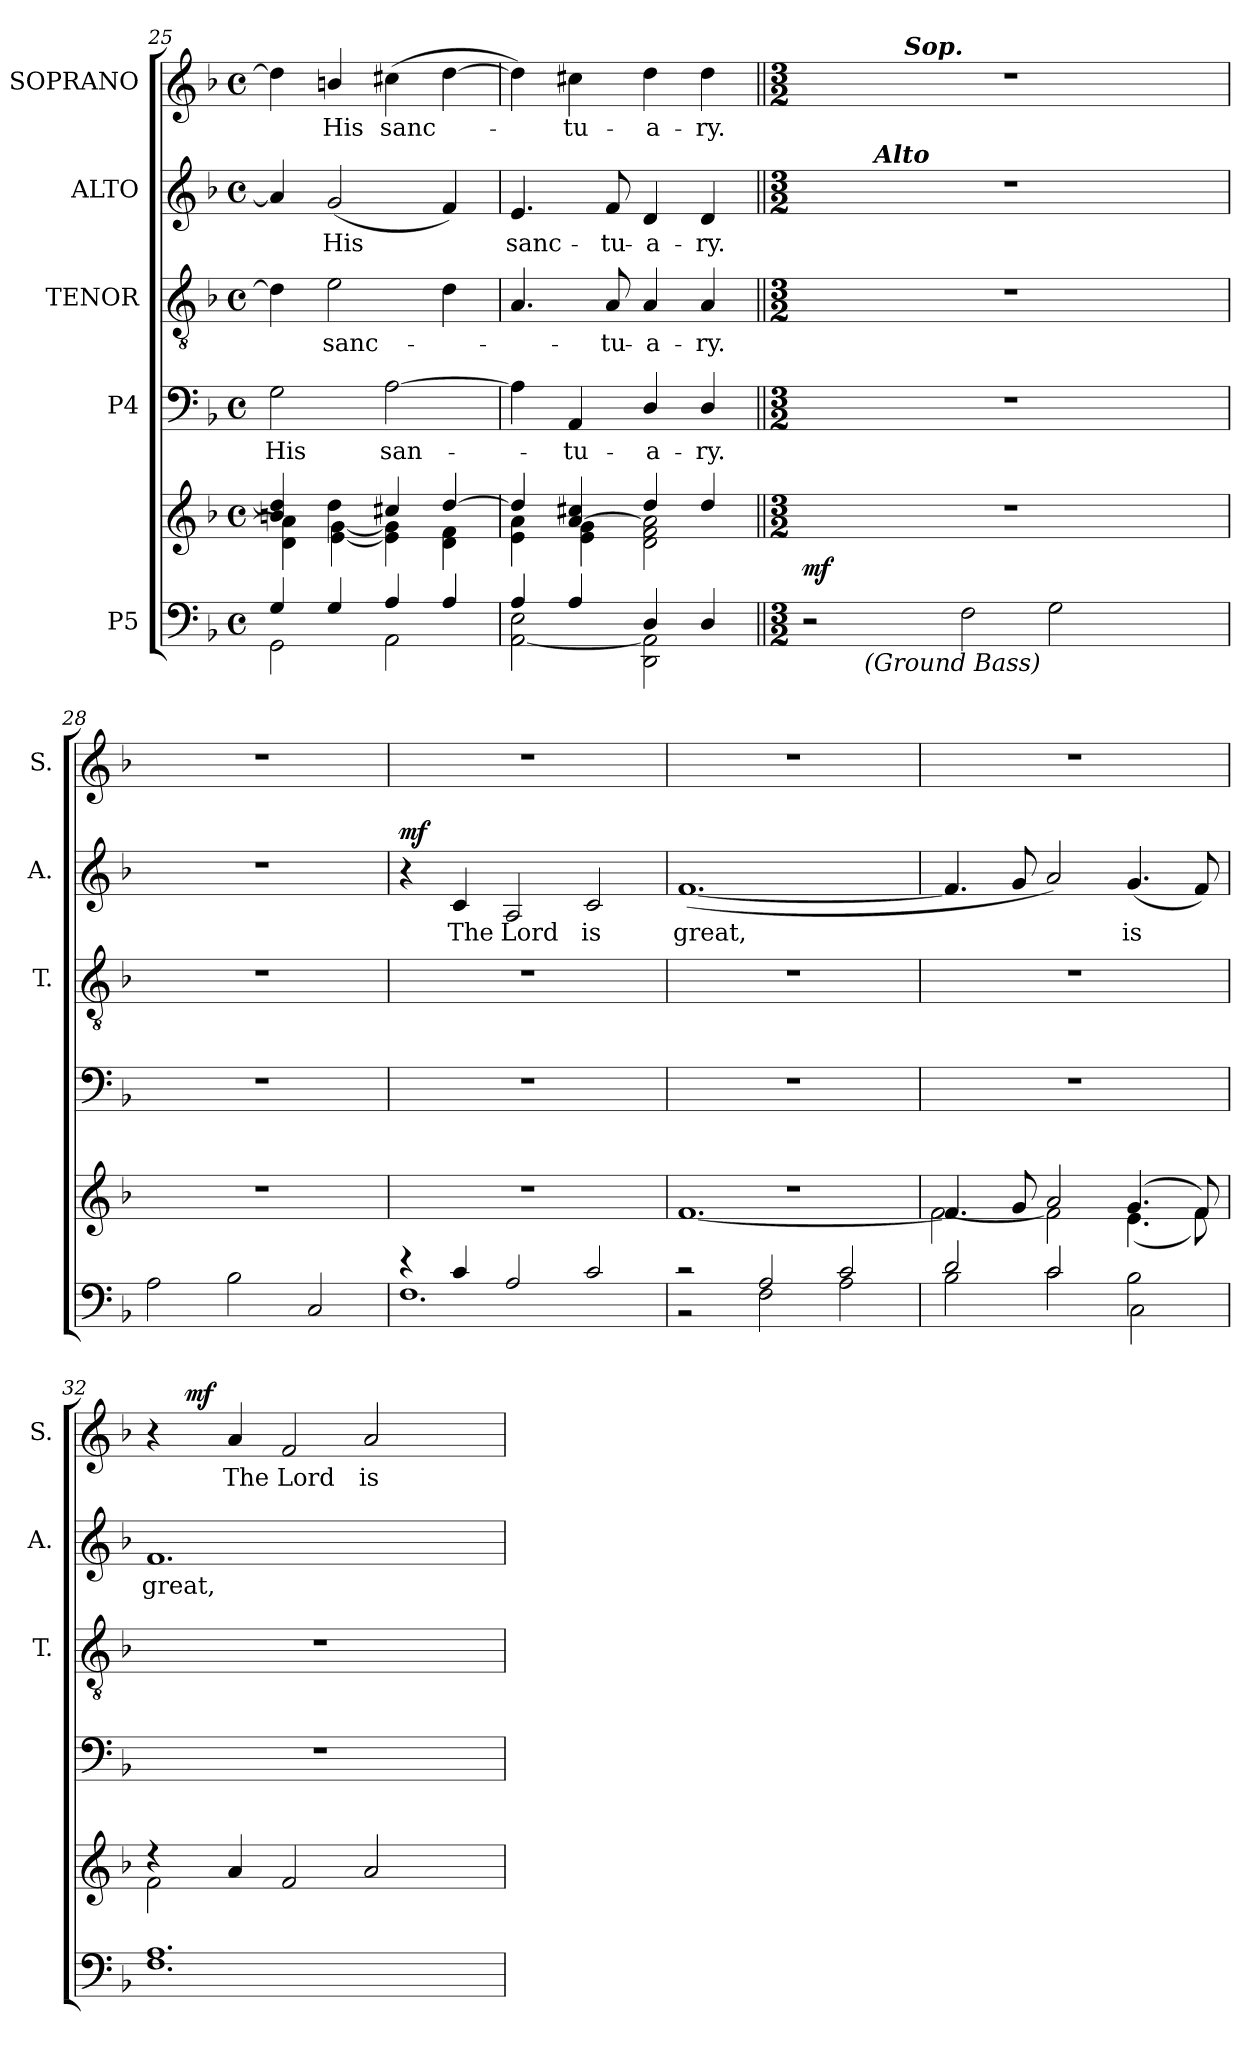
**kern	**kern	**dynam	**kern	**text	**kern	**text	**kern	**text	**dynam	**kern	**text	**dynam
*part5	*part5	*part5	*part4	*part4	*part3	*part3	*part2	*part2	*part2	*part1	*part1	*part1
*staff6	*staff5	*staff5/6	*staff4	*staff4	*staff3	*staff3	*staff2	*staff2	*staff2	*staff1	*staff1	*staff1
*I"P5	*	*	*I"P4	*	*I"TENOR	*	*I"ALTO	*	*	*I"SOPRANO	*	*
*	*	*	*	*	*I'T.	*	*I'A.	*	*	*I'S.	*	*
*clefF4	*clefG2	*	*clefF4	*	*clefGv2	*	*clefG2	*	*	*clefG2	*	*
*	*	*	*	*	*ITrd7c12	*	*	*	*	*	*	*
*k[b-]	*k[b-]	*	*k[b-]	*	*k[b-]	*	*k[b-]	*	*	*k[b-]	*	*
*F:	*F:	*	*F:	*	*F:	*	*F:	*	*	*F:	*	*
*M4/4	*M4/4	*	*M4/4	*	*M4/4	*	*M4/4	*	*	*M4/4	*	*
*met(c)	*met(c)	*	*met(c)	*	*met(c)	*	*met(c)	*	*	*met(c)	*	*
=25	=25	=25	=25	=25	=25	=25	=25	=25	=25	=25	=25	=25
*^	*^	*	*	*	*	*	*	*	*	*	*	*
!	!	!	!	!	!	!LO:LY:b:color=#000000	!	!	!	!	!	!	!	!
4Gi/	2GGi\	4bni/ 4ddi]	4di\ 4ai]	.	2Gi\	His	4Di\]	.	4ai/]	.	.	4ddi\]	.	.
!	!	!	!	!	!	!	!	!LO:LY:b:color=#000000	!	!	!	!	!	!
!	!	!	!	!	!	!	!	!	!	!LO:LY:b:color=#000000	!	!	!	!
!	!	!	!	!	!	!	!	!	!	!	!	!	!LO:LY:b:color=#000000	!
4Gi/	.	4ddi\	[4ei\ [4gi	.	.	.	2Ei\	sanc-	(2gi/	His	.	4bni/	His	.
!	!	!	!	!	!	!LO:LY:b:color=#000000	!	!	!	!	!	!	!	!
!	!	!	!	!	!	!	!	!	!	!	!	!	!LO:LY:b:color=#000000	!
4Ai/	2AAi\	4cc#Xi/	4ei\] 4gi]	.	[2Ai\	san-	.	.	.	.	.	(4cc#Xi\	sanc-	.
4Ai/	.	[4ddi/	4di\ 4fi	.	.	.	4Di\	.	4fi/)	.	.	[4ddi\	.	.
=26	=26	=26	=26	=26	=26	=26	=26	=26	=26	=26	=26	=26	=26	=26
!	!	!	!	!	!	!	!	!	!	!LO:LY:b:color=#000000	!	!	!	!
4Ai/	[2AAi\ 2Ei	4ddi/]	4ei\ 4ai	.	4Ai\]	.	4.AAi/	.	4.ei/	sanc-	.	4ddi\])	.	.
!	!	!	!	!	!	!LO:LY:b:color=#000000	!	!	!	!	!	!	!	!
!	!	!	!	!	!	!	!	!	!	!	!	!	!LO:LY:b:color=#000000	!
4Ai/	.	[4ai/ 4cc#Xi	4ei\ 4gi	.	4AAi/	-tu-	.	.	.	.	.	4cc#Xi\	-tu-	.
!	!	!	!	!	!	!	!	!LO:LY:b:color=#000000	!	!	!	!	!	!
!	!	!	!	!	!	!	!	!	!	!LO:LY:b:color=#000000	!	!	!	!
.	.	.	.	.	.	.	8AAi/	-tu-	8fi/	-tu-	.	.	.	.
!	!	!	!	!	!	!LO:LY:b:color=#000000	!	!	!	!	!	!	!	!
!	!	!	!	!	!	!	!	!LO:LY:b:color=#000000	!	!	!	!	!	!
!	!	!	!	!	!	!	!	!	!	!LO:LY:b:color=#000000	!	!	!	!
!	!	!	!	!	!	!	!	!	!	!	!	!	!LO:LY:b:color=#000000	!
4Di/	2DDi\ 2AAi]	4ddi/	2di\ 2fi 2ai]	.	4Di/	-a-	4AAi/	-a-	4di/	-a-	.	4ddi\	-a-	.
!	!	!	!	!	!	!LO:LY:b:color=#000000	!	!	!	!	!	!	!	!
!	!	!	!	!	!	!	!	!LO:LY:b:color=#000000	!	!	!	!	!	!
!	!	!	!	!	!	!	!	!	!	!LO:LY:b:color=#000000	!	!	!	!
!	!	!	!	!	!	!	!	!	!	!	!	!	!LO:LY:b:color=#000000	!
4Di/	.	4ddi/	.	.	4Di/	-ry.	4AAi/	-ry.	4di/	-ry.	.	4ddi\	-ry.	.
*	*	*v	*v	*	*	*	*	*	*	*	*	*	*	*
!!LO:PB:g=z
=27||	=27||	=27||	=27||	=27||	=27||	=27||	=27||	=27||	=27||	=27||	=27||	=27||	=27||
*M3/2	*	*M3/2	*	*M3/2	*	*M3/2	*	*M3/2	*	*	*M3/2	*	*
*	*	*MM150	*	*	*	*	*	*	*	*	*MM150	*	*
!	!	!	!	!	!	!	!	!	!	!	!LO:TX:a:B:t=Soli	!	!
!	!	!	!	!	!	!	!	!LO:TX:a:B:t=Soli	!	!	!	!	!
!	!	!LO:N:vis=1	!	!LO:N:vis=1	!	!LO:N:vis=1	!	!LO:N:vis=1	!	!	!LO:N:vis=1	!	!
*	*	*	*	*	*	*	*	*^	*	*	*^	*	*
2r	8ryy	1.r	mf	1.r	.	1.r	.	1.r	8ryy	.	.	1.r	4ryy	.	.
.	64ryy	.	.	.	.	.	.	.	32ryy	.	.	.	.	.	.
.	128ryy	.	.	.	.	.	.	.	.	.	.	.	.	.	.
.	256ryy	.	.	.	.	.	.	.	.	.	.	.	.	.	.
.	1024ryy	.	.	.	.	.	.	.	.	.	.	.	.	.	.
!	!LO:TX:b:i:t=(Ground Bass)	!	!	!	!	!	!	!	!	!	!	!	!	!	!
.	1ryy	.	.	.	.	.	.	.	.	.	.	.	.	.	.
.	.	.	.	.	.	.	.	.	256..ryy	.	.	.	.	.	.
!	!	!	!	!	!	!	!	!	!LO:TX:a:Bi:t=Alto	!	!	!	!	!	!
.	.	.	.	.	.	.	.	.	1ryy	.	.	.	.	.	.
!	!	!	!	!	!	!	!	!	!	!	!	!	!LO:TX:a:Bi:t=Sop.	!	!
.	.	.	.	.	.	.	.	.	.	.	.	.	1ryy	.	.
2Fi\	.	.	.	.	.	.	.	.	.	.	.	.	.	.	.
2Gi\	.	.	.	.	.	.	.	.	.	.	.	.	.	.	.
.	4ryy	.	.	.	.	.	.	.	.	.	.	.	.	.	.
.	.	.	.	.	.	.	.	.	4ryy	.	.	.	.	.	.
.	.	.	.	.	.	.	.	.	.	.	.	.	4ryy	.	.
.	16ryy	.	.	.	.	.	.	.	.	.	.	.	.	.	.
.	.	.	.	.	.	.	.	.	16ryy	.	.	.	.	.	.
.	32ryy	.	.	.	.	.	.	.	.	.	.	.	.	.	.
.	.	.	.	.	.	.	.	.	64ryy	.	.	.	.	.	.
.	.	.	.	.	.	.	.	.	128ryy	.	.	.	.	.	.
.	512.ryy	.	.	.	.	.	.	.	.	.	.	.	.	.	.
.	.	.	.	.	.	.	.	.	1024ryy	.	.	.	.	.	.
=28	=28	=28	=28	=28	=28	=28	=28	=28	=28	=28	=28	=28	=28	=28	=28
!	!	!LO:N:vis=1	!	!LO:N:vis=1	!	!LO:N:vis=1	!	!LO:N:vis=1	!	!	!	!LO:N:vis=1	!	!	!
*	*	*	*	*	*	*	*	*v	*v	*	*	*	*	*	*
*v	*v	*	*	*	*	*	*	*	*	*	*v	*v	*	*
2Ai\	1.r	.	1.r	.	1.r	.	1.r	.	.	1.r	.	.
2B-i\	.	.	.	.	.	.	.	.	.	.	.	.
2Ci/	.	.	.	.	.	.	.	.	.	.	.	.
=29	=29	=29	=29	=29	=29	=29	=29	=29	=29	=29	=29	=29
*^	*	*	*	*	*	*	*	*	*	*	*	*
!	!	!LO:N:vis=1	!	!LO:N:vis=1	!	!LO:N:vis=1	!	!	!	!	!LO:N:vis=1	!	!
4r	1.Fi	1.r	.	1.r	.	1.r	.	4r	.	mf	1.r	.	.
!	!	!	!	!	!	!	!	!	!LO:LY:b:color=#000000	!	!	!	!
4ci/	.	.	.	.	.	.	.	4ci/	The	.	.	.	.
!	!	!	!	!	!	!	!	!	!LO:LY:b:color=#000000	!	!	!	!
2Ai/	.	.	.	.	.	.	.	2Ai/	Lord	.	.	.	.
!	!	!	!	!	!	!	!	!	!LO:LY:b:color=#000000	!	!	!	!
2ci/	.	.	.	.	.	.	.	2ci/	is	.	.	.	.
=30	=30	=30	=30	=30	=30	=30	=30	=30	=30	=30	=30	=30	=30
*	*	*^	*	*	*	*	*	*	*	*	*	*	*
!	!	!	!	!	!LO:N:vis=1	!	!LO:N:vis=1	!	!	!	!	!	!	!
!	!	!	!	!	!	!	!	!	!	!LO:LY:b:color=#000000	!	!LO:N:vis=1	!	!
2r	2r	1.r	[1.fi	.	1.r	.	1.r	.	([1.fi	great,	.	1.r	.	.
2Ai/	2Fi\	.	.	.	.	.	.	.	.	.	.	.	.	.
2ci/	2Ai\	.	.	.	.	.	.	.	.	.	.	.	.	.
=31	=31	=31	=31	=31	=31	=31	=31	=31	=31	=31	=31	=31	=31	=31
!	!	!	!	!	!LO:N:vis=1	!	!LO:N:vis=1	!	!	!	!	!LO:N:vis=1	!	!
2di/	2B-i\	4.fi/]	[2fi\	.	1.r	.	1.r	.	4.fi/]	.	.	1.r	.	.
.	.	8gi/	.	.	.	.	.	.	8gi/	.	.	.	.	.
2ci/	2ci\	2ai/	2fi\]	.	.	.	.	.	2ai/)	.	.	.	.	.
!	!	!	!	!	!	!	!	!	!	!LO:LY:b:color=#000000	!	!	!	!
2B-i\	2Ci\	(4.gi/	(4.ei\	.	.	.	.	.	(4.gi/	is	.	.	.	.
.	.	8fi/)	8fi\)	.	.	.	.	.	8fi/)	.	.	.	.	.
!!LO:LB:g=z
=32	=32	=32	=32	=32	=32	=32	=32	=32	=32	=32	=32	=32	=32	=32
!	!	!	!	!	!LO:N:vis=1	!	!LO:N:vis=1	!	!	!	!	!	!	!
!	!	!	!	!	!	!	!	!	!	!LO:LY:b:color=#000000	!	!	!	!
*	*	*	*	*	*	*	*	*	*	*	*	*^	*	*
1.Ai	1.Fi	4r	2fi\	.	1.r	.	1.r	.	1.fi	great,	.	4r	16ryy	.	.
.	.	.	.	.	.	.	.	.	.	.	.	.	64ryy	.	.
.	.	.	.	.	.	.	.	.	.	.	.	.	256ryy	.	.
.	.	.	.	.	.	.	.	.	.	.	.	.	1024ryy	.	.
.	.	.	.	.	.	.	.	.	.	.	.	.	1ryy	.	mf
!	!	!	!	!	!	!	!	!	!	!	!	!	!	!LO:LY:b:color=#000000	!
.	.	4ai/	.	.	.	.	.	.	.	.	.	4ai/	.	The	.
!	!	!	!	!	!	!	!	!	!	!	!	!	!	!LO:LY:b:color=#000000	!
.	.	2fi/	2ryy	.	.	.	.	.	.	.	.	2fi/	.	Lord	.
!	!	!	!	!	!	!	!	!	!	!	!	!	!	!LO:LY:b:color=#000000	!
.	.	2ai/	2ryy	.	.	.	.	.	.	.	.	2ai/	.	is	.
.	.	.	.	.	.	.	.	.	.	.	.	.	4ryy	.	.
.	.	.	.	.	.	.	.	.	.	.	.	.	8ryy	.	.
.	.	.	.	.	.	.	.	.	.	.	.	.	32ryy	.	.
.	.	.	.	.	.	.	.	.	.	.	.	.	128ryy	.	.
.	.	.	.	.	.	.	.	.	.	.	.	.	512.ryy	.	.
*v	*v	*	*	*	*	*	*	*	*	*	*	*v	*v	*	*
*	*v	*v	*	*	*	*	*	*	*	*	*	*	*
=	=	=	=	=	=	=	=	=	=	=	=	=
*-	*-	*-	*-	*-	*-	*-	*-	*-	*-	*-	*-	*-
